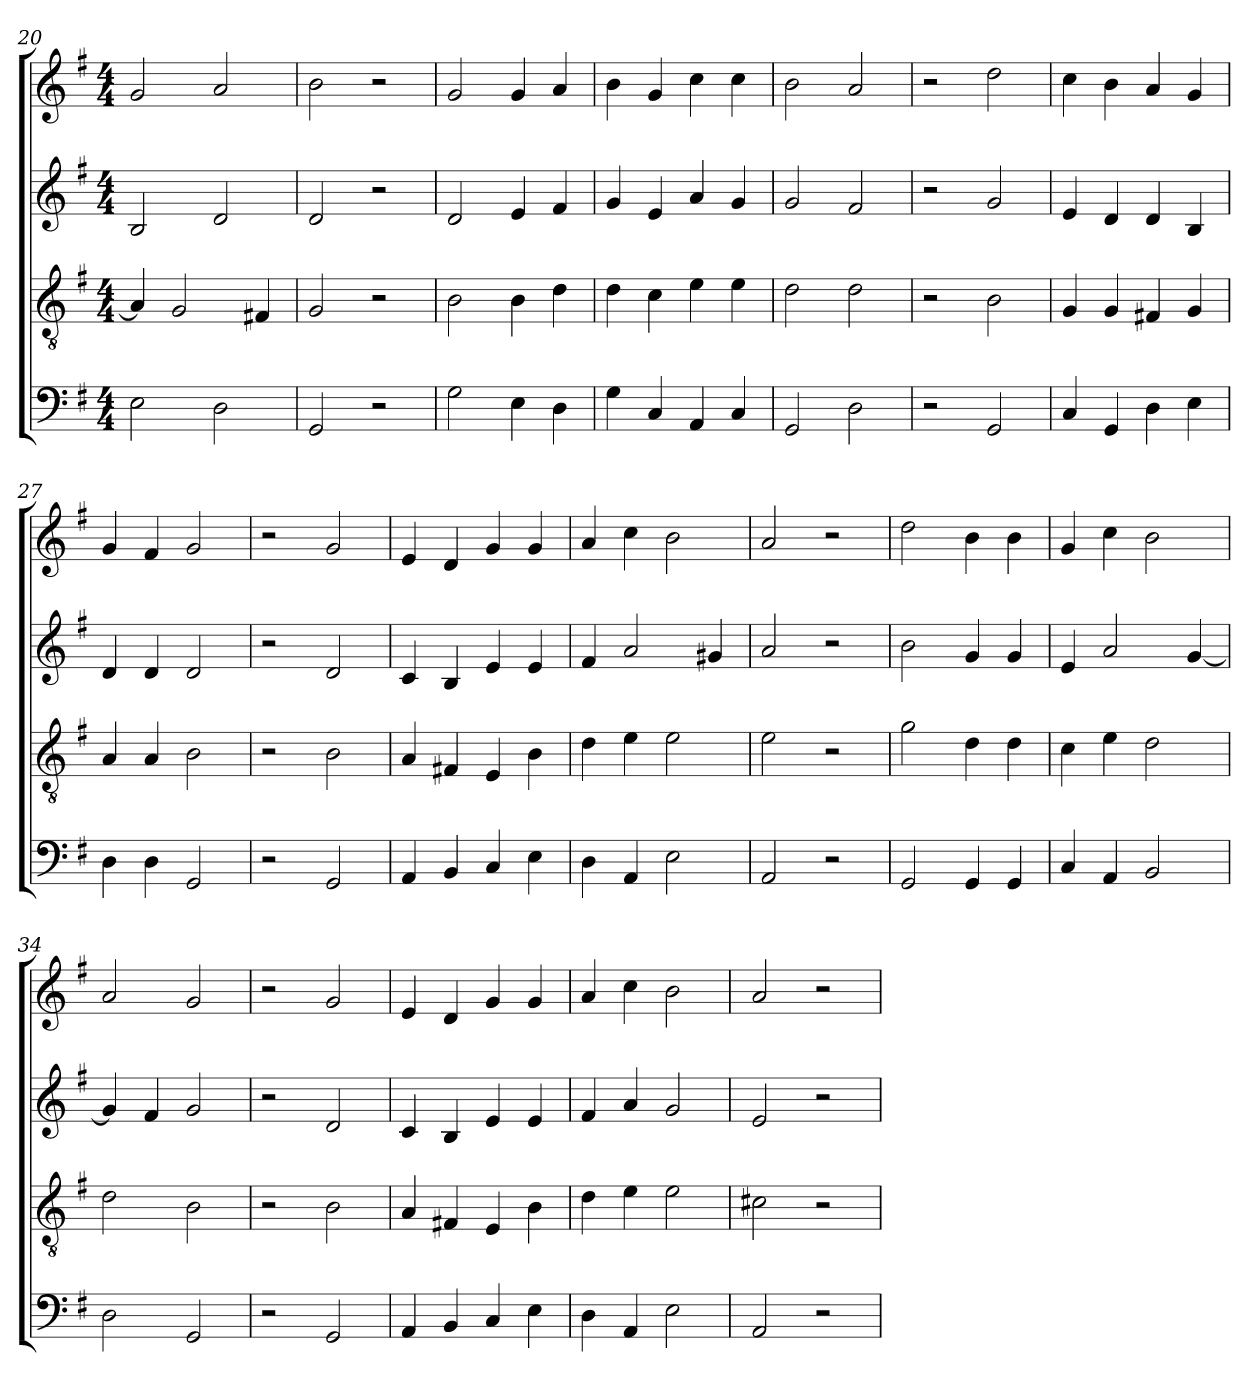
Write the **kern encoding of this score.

**kern	**kern	**kern	**kern
*part4	*part3	*part2	*part1
*staff4	*staff3	*staff2	*staff1
*clefF4	*clefGv2	*clefG2	*clefG2
*k[f#]	*k[f#]	*k[f#]	*k[f#]
*M4/4	*M4/4	*M4/4	*M4/4
=20	=20	=20	=20
2E	4A]	2B	2g
.	2G	.	.
2D	.	2d	2a
.	4F#X	.	.
=21	=21	=21	=21
2GG	2G	2d	2b
2r	2r	2r	2r
=22	=22	=22	=22
2G	2B	2d	2g
4E	4B	4e	4g
4D	4d	4f#	4a
=23	=23	=23	=23
4G	4d	4g	4b
4C	4c	4e	4g
4AA	4e	4a	4cc
4C	4e	4g	4cc
=24	=24	=24	=24
2GG	2d	2g	2b
2D	2d	2f#	2a
=25	=25	=25	=25
2r	2r	2r	2r
2GG	2B	2g	2dd
=26	=26	=26	=26
4C	4G	4e	4cc
4GG	4G	4d	4b
4D	4F#X	4d	4a
4E	4G	4B	4g
=27	=27	=27	=27
4D	4A	4d	4g
4D	4A	4d	4f#
2GG	2B	2d	2g
!!LO:PB:g=z
=28	=28	=28	=28
2r	2r	2r	2r
2GG	2B	2d	2g
=29	=29	=29	=29
4AA	4A	4c	4e
4BB	4F#X	4B	4d
4C	4E	4e	4g
4E	4B	4e	4g
=30	=30	=30	=30
4D	4d	4f#	4a
4AA	4e	2a	4cc
2E	2e	.	2b
.	.	4g#X	.
=31	=31	=31	=31
2AA	2e	2a	2a
2r	2r	2r	2r
=32	=32	=32	=32
2GG	2g	2b	2dd
4GG	4d	4g	4b
4GG	4d	4g	4b
=33	=33	=33	=33
4C	4c	4e	4g
4AA	4e	2a	4cc
2BB	2d	.	2b
.	.	[4g	.
=34	=34	=34	=34
2D	2d	4g]	2a
.	.	4f#	.
2GG	2B	2g	2g
=35	=35	=35	=35
2r	2r	2r	2r
2GG	2B	2d	2g
=36	=36	=36	=36
4AA	4A	4c	4e
4BB	4F#X	4B	4d
4C	4E	4e	4g
4E	4B	4e	4g
!!LO:LB:g=z
=37	=37	=37	=37
4D	4d	4f#	4a
4AA	4e	4a	4cc
2E	2e	2g	2b
=38	=38	=38	=38
2AA	2c#X	2e	2a
2r	2r	2r	2r
=	=	=	=
*-	*-	*-	*-
